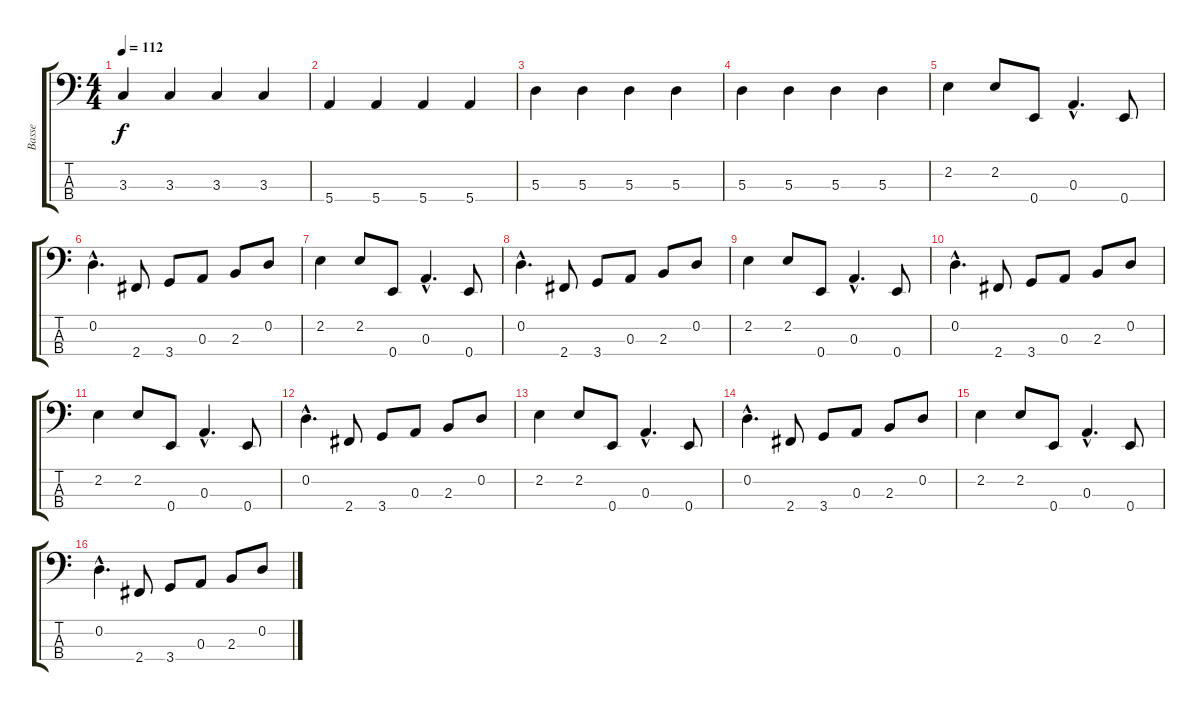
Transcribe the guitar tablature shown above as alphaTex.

\track ("Basse" "Basse") {instrument electricbassfinger}
\staff {score tabs}
\tuning (G2 D2 A1 E1) {hide}
\ts (4 4)
\tempo 112
\clef f4
\ks c
3.3.4{dy f} 3.3.4 3.3.4 3.3.4 |
5.4.4 5.4.4 5.4.4 5.4.4 |
5.3.4 5.3.4 5.3.4 5.3.4 |
5.3.4 5.3.4 5.3.4 5.3.4 |
2.2.4 2.2.8 0.4.8 0.3{hac}.4{d} 0.4.8 |
0.2{hac}.4{d} 2.4.8 3.4.8 0.3.8 2.3.8 0.2.8 |
2.2.4 2.2.8 0.4.8 0.3{hac}.4{d} 0.4.8 |
0.2{hac}.4{d} 2.4.8 3.4.8 0.3.8 2.3.8 0.2.8 |
2.2.4 2.2.8 0.4.8 0.3{hac}.4{d} 0.4.8 |
0.2{hac}.4{d} 2.4.8 3.4.8 0.3.8 2.3.8 0.2.8 |
2.2.4 2.2.8 0.4.8 0.3{hac}.4{d} 0.4.8 |
0.2{hac}.4{d} 2.4.8 3.4.8 0.3.8 2.3.8 0.2.8 |
2.2.4 2.2.8 0.4.8 0.3{hac}.4{d} 0.4.8 |
0.2{hac}.4{d} 2.4.8 3.4.8 0.3.8 2.3.8 0.2.8 |
2.2.4 2.2.8 0.4.8 0.3{hac}.4{d} 0.4.8 |
0.2{hac}.4{d} 2.4.8 3.4.8 0.3.8 2.3.8 0.2.8
